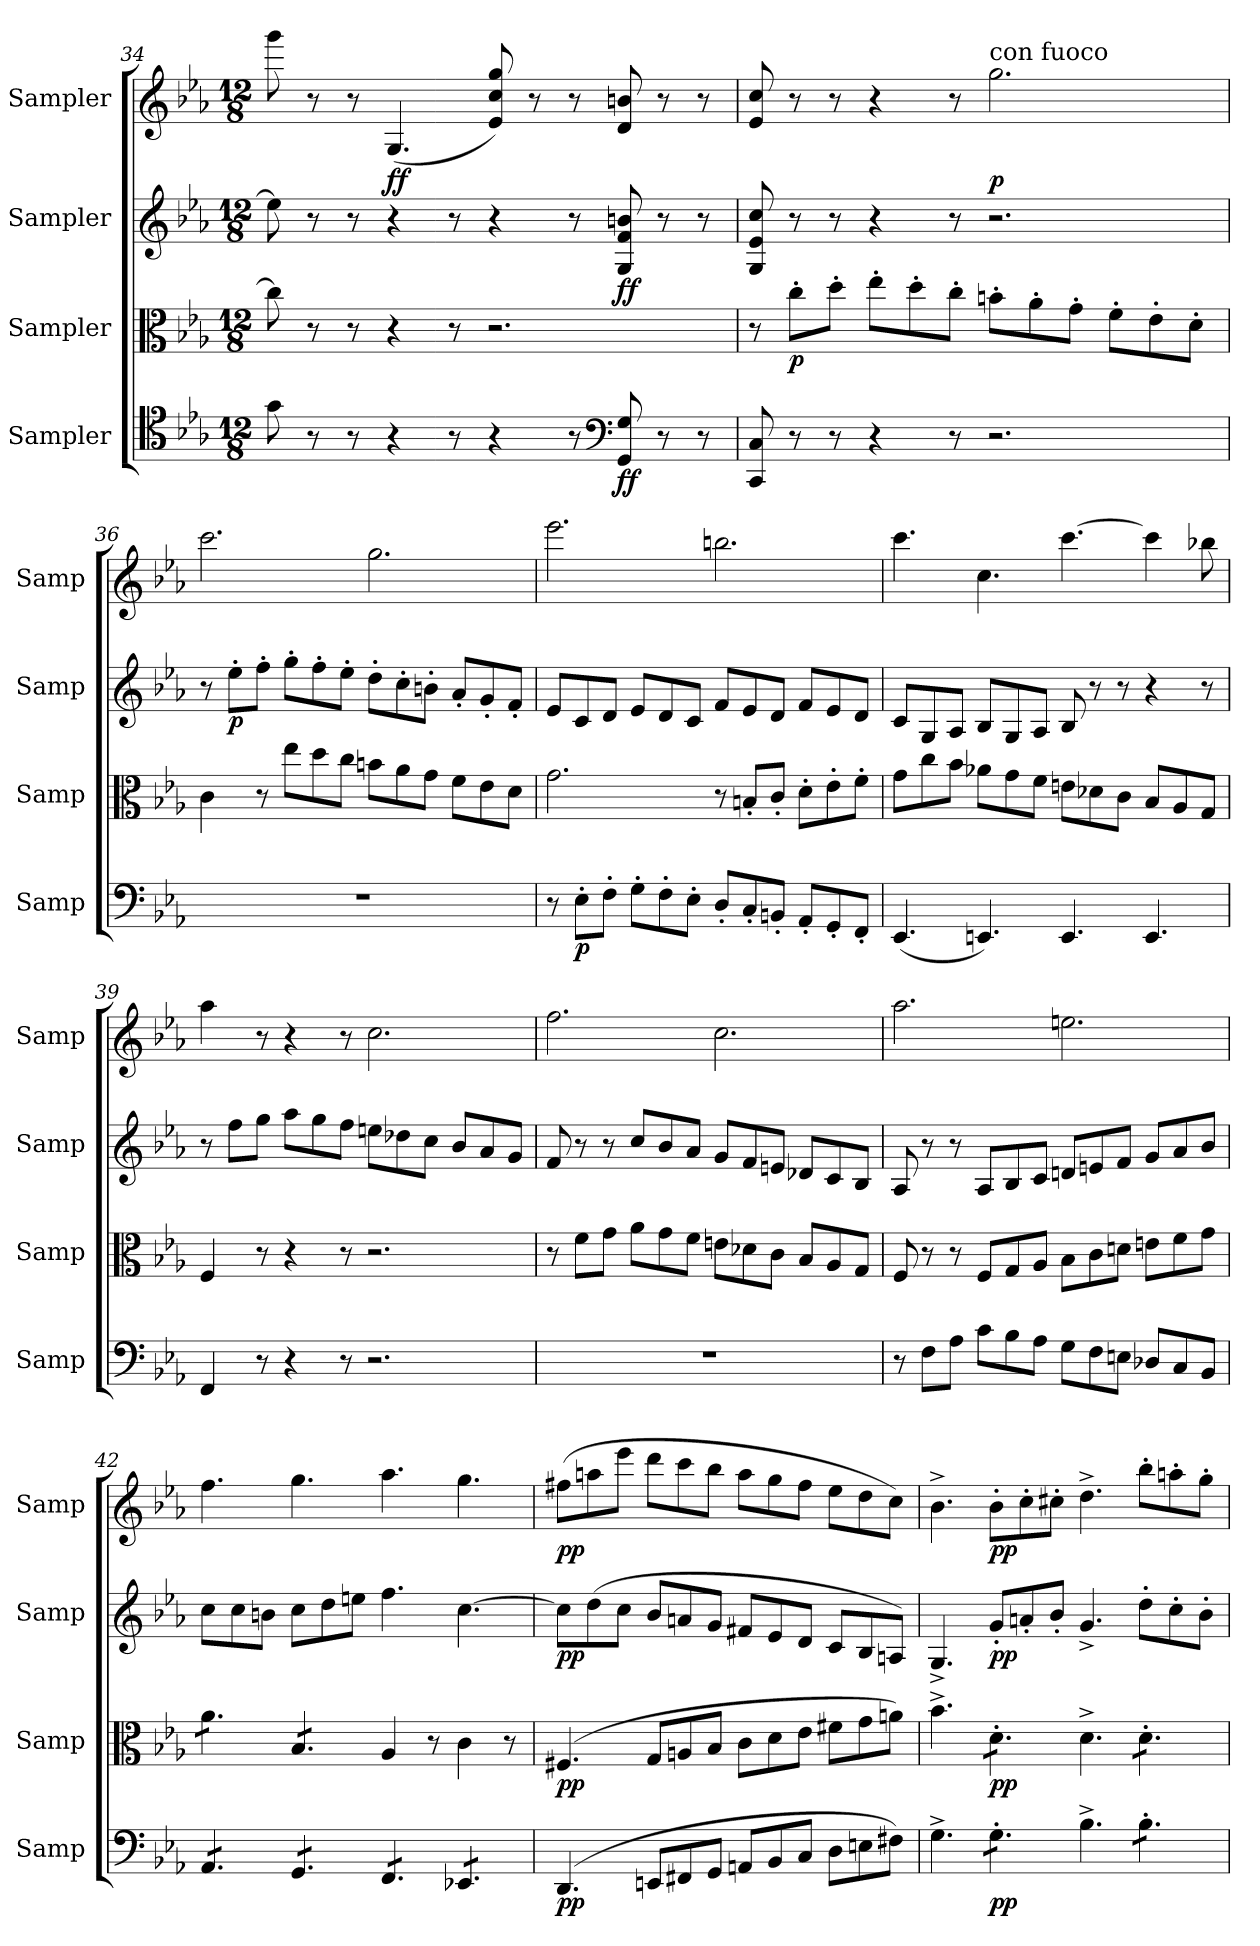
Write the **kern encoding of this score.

**kern	**dynam	**kern	**dynam	**kern	**dynam	**kern	**dynam
*part4	*part4	*part3	*part3	*part2	*part2	*part1	*part1
*staff4	*staff4	*staff3	*staff3	*staff2	*staff2	*staff1	*staff1
*I"Sampler	*	*I"Sampler	*	*I"Sampler	*	*I"Sampler	*
*I'Samp	*	*I'Samp	*	*I'Samp	*	*I'Samp	*
!!LO:LB:g=z
*clefC4	*	*clefC3	*	*clefG2	*	*clefG2	*
*k[b-e-a-]	*	*k[b-e-a-]	*	*k[b-e-a-]	*	*k[b-e-a-]	*
*M12/8	*	*M12/8	*	*M12/8	*	*M12/8	*
=34	=34	=34	=34	=34	=34	=34	=34
8g\	.	8cc\]	.	8ee-\]	.	8ggg\	.
8r	.	8r	.	8r	.	8r	.
8r	.	8r	.	8r	.	8r	.
!	!	!	!	!	!	!	!LO:DY:b
4r	.	4r	.	4r	.	(4.G/	ff
8r	.	8r	.	8r	.	.	.
4r	.	2.r	.	4r	.	8e-/ 8cc/ 8gg/)	.
.	.	.	.	.	.	8r	.
8r	.	.	.	8r	.	8r	.
*clefF4	*	*	*	*	*	*	*
!	!LO:DY:b	!	!	!	!LO:DY:b	!	!
8GG/ 8G/	ff	.	.	8G/ 8f/ 8bn/	ff	8d/ 8bn/	.
8r	.	.	.	8r	.	8r	.
8r	.	.	.	8r	.	8r	.
=35	=35	=35	=35	=35	=35	=35	=35
8CC/ 8C/	.	8r	.	8G/ 8e-/ 8cc/	.	8e-/ 8cc/	.
!	!	!	!LO:DY:b	!	!	!	!
8r	.	8cc'\L	p	8r	.	8r	.
8r	.	8dd'\J	.	8r	.	8r	.
4r	.	8ee-'\L	.	4r	.	4r	.
.	.	8dd'\	.	.	.	.	.
8r	.	8cc'\J	.	8r	.	8r	.
!	!	!	!	!	!	!LO:TX:a:t=con fuoco	!
!	!	!	!	!	!	!	!LO:DY:b
2.r	.	8bn'\L	.	2.r	.	2.gg\	p
.	.	8a-'\	.	.	.	.	.
.	.	8g'\J	.	.	.	.	.
.	.	8f'\L	.	.	.	.	.
.	.	8e-'\	.	.	.	.	.
.	.	8d'\J	.	.	.	.	.
=36	=36	=36	=36	=36	=36	=36	=36
1.r	.	4c\	.	8r	.	2.ccc\	.
!	!	!	!	!	!LO:DY:b	!	!
.	.	.	.	8ee-'\L	p	.	.
.	.	8r	.	8ff'\J	.	.	.
.	.	8ee-\L	.	8gg'\L	.	.	.
.	.	8dd\	.	8ff'\	.	.	.
.	.	8cc\J	.	8ee-'\J	.	.	.
.	.	8bn\L	.	8dd'\L	.	2.gg\	.
.	.	8a-\	.	8cc'\	.	.	.
.	.	8g\J	.	8bn'\J	.	.	.
.	.	8f\L	.	8a-'/L	.	.	.
.	.	8e-\	.	8g'/	.	.	.
.	.	8d\J	.	8f'/J	.	.	.
=37	=37	=37	=37	=37	=37	=37	=37
8r	.	2.g\	.	8e-/L	.	2.eee-\	.
!	!LO:DY:b	!	!	!	!	!	!
8E-'\L	p	.	.	8c/	.	.	.
8F'\J	.	.	.	8d/J	.	.	.
8G'\L	.	.	.	8e-/L	.	.	.
8F'\	.	.	.	8d/	.	.	.
8E-'\J	.	.	.	8c/J	.	.	.
8D'/L	.	8r	.	8f/L	.	2.bbn\	.
8C'/	.	8Bn'/L	.	8e-/	.	.	.
8BBn'/J	.	8c'/J	.	8d/J	.	.	.
8AA-'/L	.	8d'\L	.	8f/L	.	.	.
8GG'/	.	8e-'\	.	8e-/	.	.	.
8FF'/J	.	8f'\J	.	8d/J	.	.	.
=38	=38	=38	=38	=38	=38	=38	=38
(4.EE-/	.	8g\L	.	8c/L	.	4.ccc\	.
.	.	8cc\	.	8G/	.	.	.
.	.	8b-\J	.	8A-/J	.	.	.
4.EEn/)	.	8a-X\L	.	8B-/L	.	4.cc\	.
.	.	8g\	.	8G/	.	.	.
.	.	8f\J	.	8A-/J	.	.	.
4.EE/	.	8en\L	.	8B-/	.	[4.ccc\	.
.	.	8d-X\	.	8r	.	.	.
.	.	8c\J	.	8r	.	.	.
4.EE/	.	8B-/L	.	4r	.	4ccc\]	.
.	.	8A-/	.	.	.	.	.
.	.	8G/J	.	8r	.	8bb-X\	.
!!LO:LB:g=z
=39	=39	=39	=39	=39	=39	=39	=39
4FF/	.	4F/	.	8r	.	4aa-\	.
.	.	.	.	8ff\L	.	.	.
8r	.	8r	.	8gg\J	.	8r	.
4r	.	4r	.	8aa-\L	.	4r	.
.	.	.	.	8gg\	.	.	.
8r	.	8r	.	8ff\J	.	8r	.
2.r	.	2.r	.	8een\L	.	2.cc\	.
.	.	.	.	8dd-X\	.	.	.
.	.	.	.	8cc\J	.	.	.
.	.	.	.	8b-/L	.	.	.
.	.	.	.	8a-/	.	.	.
.	.	.	.	8g/J	.	.	.
=40	=40	=40	=40	=40	=40	=40	=40
1.r	.	8r	.	8f/	.	2.ff\	.
.	.	8f\L	.	8r	.	.	.
.	.	8g\J	.	8r	.	.	.
.	.	8a-\L	.	8cc/L	.	.	.
.	.	8g\	.	8b-/	.	.	.
.	.	8f\J	.	8a-/J	.	.	.
.	.	8en\L	.	8g/L	.	2.cc\	.
.	.	8d-X\	.	8f/	.	.	.
.	.	8c\J	.	8en/J	.	.	.
.	.	8B-/L	.	8d-X/L	.	.	.
.	.	8A-/	.	8c/	.	.	.
.	.	8G/J	.	8B-/J	.	.	.
=41	=41	=41	=41	=41	=41	=41	=41
8r	.	8F/	.	8A-/	.	2.aa-\	.
8F\L	.	8r	.	8r	.	.	.
8A-\J	.	8r	.	8r	.	.	.
8c\L	.	8F/L	.	8A-/L	.	.	.
8B-\	.	8G/	.	8B-/	.	.	.
8A-\J	.	8A-/J	.	8c/J	.	.	.
8G\L	.	8B-\L	.	8dn/L	.	2.een\	.
8F\	.	8c\	.	8en/	.	.	.
8En\J	.	8dn\J	.	8f/J	.	.	.
8D-X/L	.	8en\L	.	8g/L	.	.	.
8C/	.	8f\	.	8a-/	.	.	.
8BB-/J	.	8g\J	.	8b-/J	.	.	.
=42	=42	=42	=42	=42	=42	=42	=42
*tremolo	*	*	*	*	*	*	*
*	*	*tremolo	*	*	*	*	*
8AA-/L	.	8a-\L	.	8cc\L	.	4.ff\	.
8AA-/	.	8a-\	.	8cc\	.	.	.
8AA-/J	.	8a-\J	.	8bn\J	.	.	.
8GG/L	.	8B-/L	.	8cc\L	.	4.gg\	.
8GG/	.	8B-/	.	8dd\	.	.	.
8GG/J	.	8B-/J	.	8een\J	.	.	.
*	*	*Xtremolo	*	*	*	*	*
8FF/L	.	4A-/	.	4.ff\	.	4.aa-\	.
8FF/	.	.	.	.	.	.	.
8FF/J	.	8r	.	.	.	.	.
8EE-X/L	.	4c\	.	[4.cc\	.	4.gg\	.
8EE-X/	.	.	.	.	.	.	.
8EE-X/J	.	8r	.	.	.	.	.
*Xtremolo	*	*	*	*	*	*	*
=43	=43	=43	=43	=43	=43	=43	=43
!	!LO:DY:b	!	!LO:DY:b	!	!LO:DY:b	!	!LO:DY:b
(4.DD/	pp	(4.F#X/	pp	8cc\L]	pp	(8ff#X\L	pp
.	.	.	.	(8dd\	.	8aan\	.
.	.	.	.	8cc\J	.	8eee-\J	.
8EEn/L	.	8G/L	.	8b-/L	.	8ddd\L	.
8FF#X/	.	8An/	.	8an/	.	8ccc\	.
8GG/J	.	8B-/J	.	8g/J	.	8bb-\J	.
8AAn/L	.	8c\L	.	8f#X/L	.	8aa\L	.
8BB-/	.	8d\	.	8e-/	.	8gg\	.
8C/J	.	8e-\J	.	8d/J	.	8ff#\J	.
8D\L	.	8f#X\L	.	8c/L	.	8ee-\L	.
8En\	.	8g\	.	8B-/	.	8dd\	.
8F#X\J)	.	8an\J)	.	8An/J)	.	8cc\J)	.
!!LO:PB:g=z
=44	=44	=44	=44	=44	=44	=44	=44
4.G^\	.	4.b-^\	.	4.G^/	.	4.b-^\	.
!	!LO:DY:b	!	!LO:DY:b	!	!LO:DY:b	!	!LO:DY:b
*tremolo	*	*	*	*	*	*	*
*	*	*tremolo	*	*	*	*	*
8G'\L	pp	8d'\L	pp	8g'/L	pp	8b-'\L	pp
8G'\	.	8d'\	.	8an'/	.	8cc'\	.
8G'\J	.	8d'\J	.	8b-'/J	.	8cc#X'\J	.
*	*	*Xtremolo	*	*	*	*	*
*Xtremolo	*	*	*	*	*	*	*
4.B-^\	.	4.d^\	.	4.g^/	.	4.dd^\	.
*tremolo	*	*	*	*	*	*	*
*	*	*tremolo	*	*	*	*	*
8B-'\L	.	8d'\L	.	8dd'\L	.	8bb-'\L	.
8B-'\	.	8d'\	.	8cc'\	.	8aan'\	.
8B-'\J	.	8d'\J	.	8b-'\J	.	8gg'\J	.
*	*	*Xtremolo	*	*	*	*	*
*Xtremolo	*	*	*	*	*	*	*
=	=	=	=	=	=	=	=
*-	*-	*-	*-	*-	*-	*-	*-
